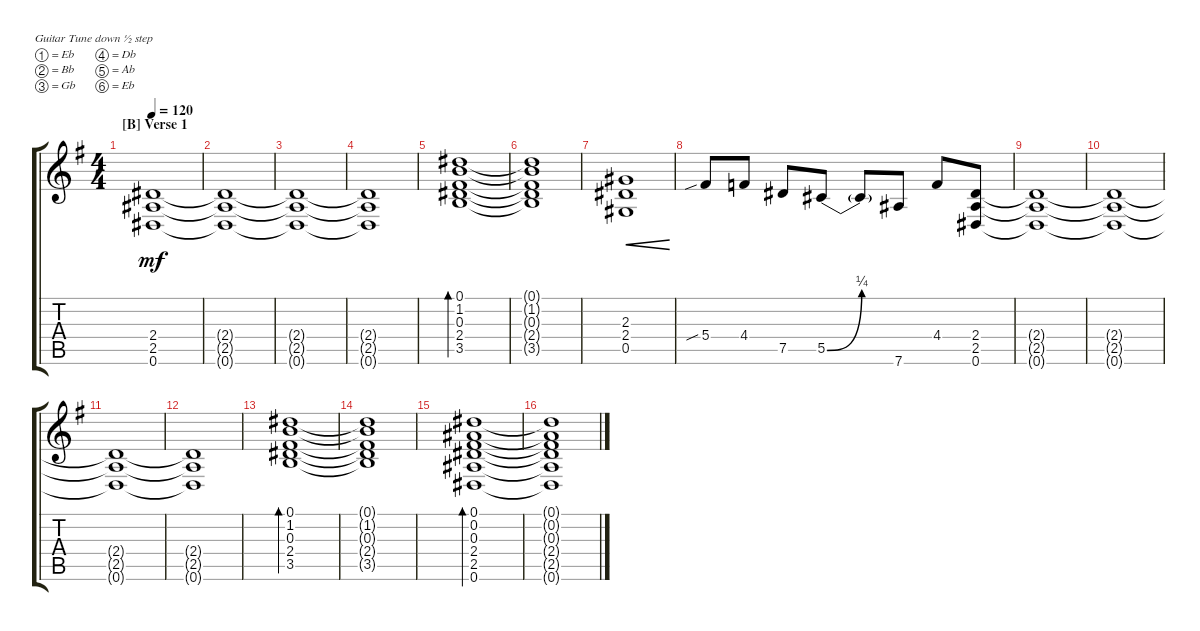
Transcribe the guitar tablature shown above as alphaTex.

\defaultSystemsLayout 4
\bracketExtendMode groupsimilarinstruments
\singleTrackTrackNamePolicy hidden
\multiTrackTrackNamePolicy hidden
\firstSystemTrackNameOrientation horizontal
\otherSystemsTrackNameOrientation horizontal
\track ("Vladimir Kholstinin" "E-Gt") {instrument distortionguitar}
\staff {score tabs}
\tuning (Eb4 Bb3 Gb3 Db3 Ab2 Eb2)
\ts (4 4)
\section ("B" "Verse 1")
\tempo 120
\clef g2
\scale
1.03909
\ks g
(0.6 2.5 2.4).1{dy mf} |
\scale
0.960908 (0.6{t} 2.5{t} 2.4{t}).1 |
\scale
1.03909 (0.6{t} 2.5{t} 2.4{t}).1 |
\scale
0.960908 (0.6{t} 2.5{t} 2.4{t}).1 |
\scale
1.03909 (3.5 2.4 0.3 1.2 0.1).1{bd 237} |
\scale
0.960908 (3.5{t} 2.4{t} 0.3{t} 1.2{t} 0.1{t}).1 |
\scale
1.03909 (0.5 2.4 2.3).1{cre} |
\scale
0.960908 5.4{sib}.8 4.4.8 7.5.8 5.5{be (bend 0 0 14.399999999999999 1)}.8 5.5{be (hold 0 0 60 0) t}.8 7.6.8 4.4.8 (0.6 2.5 2.4).8 |
\scale
1.03909 (0.6{t} 2.5{t} 2.4{t}).1 |
\scale
0.960908 (0.6{t} 2.5{t} 2.4{t}).1 |
\scale
1.03909 (0.6{t} 2.5{t} 2.4{t}).1 |
\scale
0.960908 (0.6{t} 2.5{t} 2.4{t}).1 |
\scale
1.03909 (3.5 2.4 0.3 1.2 0.1).1{bd 237} |
\scale
0.960908 (3.5{t} 2.4{t} 0.3{t} 1.2{t} 0.1{t}).1 |
\scale
1.03909 (0.6 2.5 2.4 0.3 0.2 0.1).1{bd 234} |
\scale
0.960908 (0.6{t} 2.5{t} 2.4{t} 0.3{t} 0.2{t} 0.1{t}).1
